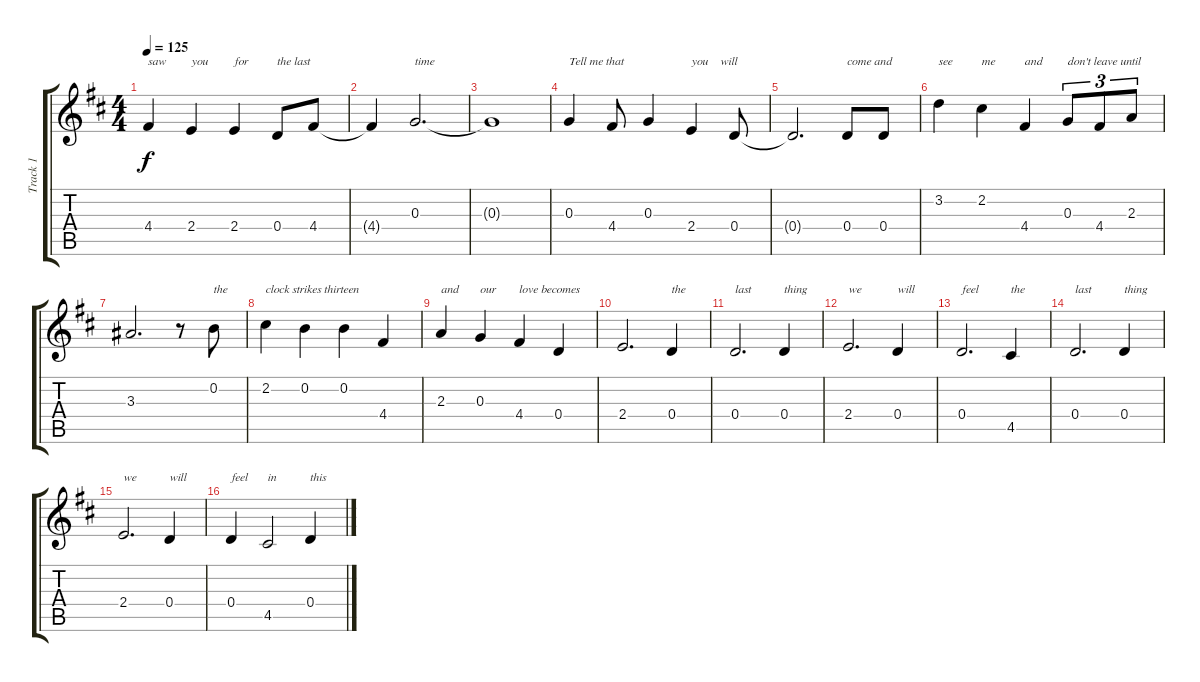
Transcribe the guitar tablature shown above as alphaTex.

\track ("Track 1" "Track 1") {instrument acousticguitarnylon}
\staff {score tabs}
\tuning (E4 B3 G3 D3 A2 E2) {hide}
\ts (4 4)
\tempo 125
\clef g2
\ks d
4.4.4{txt "saw" dy f} 2.4.4{txt "you"} 2.4.4{txt "for"} 0.4.8{txt "the last"} 4.4.8 |
4.4{t}.4 0.3.2{d txt "time"} |
0.3{t}.1 |
0.3.4{txt "Tell me that"} 4.4.8 0.3.4 2.4.4{txt "you    will"} 0.4.8 |
0.4{t}.2{d} 0.4.8{txt "come and"} 0.4.8 |
3.2.4{txt "see"} 2.2.4{txt "me"} 4.4.4{txt "and"} 0.3.8{tu (3 2) txt "don't leave until"} 4.4.8{tu (3 2)} 2.3.8{tu (3 2)} |
3.3.2{d} r.8 0.2.8{txt "the"} |
2.2.4{txt "clock strikes thirteen"} 0.2.4 0.2.4 4.4.4 |
2.3.4{txt "and"} 0.3.4{txt "our"} 4.4.4{txt "love becomes"} 0.4.4 |
2.4.2{d} 0.4.4{txt "the"} |
0.4.2{d txt "last"} 0.4.4{txt "thing"} |
2.4.2{d txt "we"} 0.4.4{txt "will"} |
0.4.2{d txt "feel"} 4.5.4{txt "the"} |
0.4.2{d txt "last"} 0.4.4{txt "thing"} |
2.4.2{d txt "we"} 0.4.4{txt "will"} |
0.4.4{txt "feel"} 4.5.2{txt "in"} 0.4.4{txt "this"}
